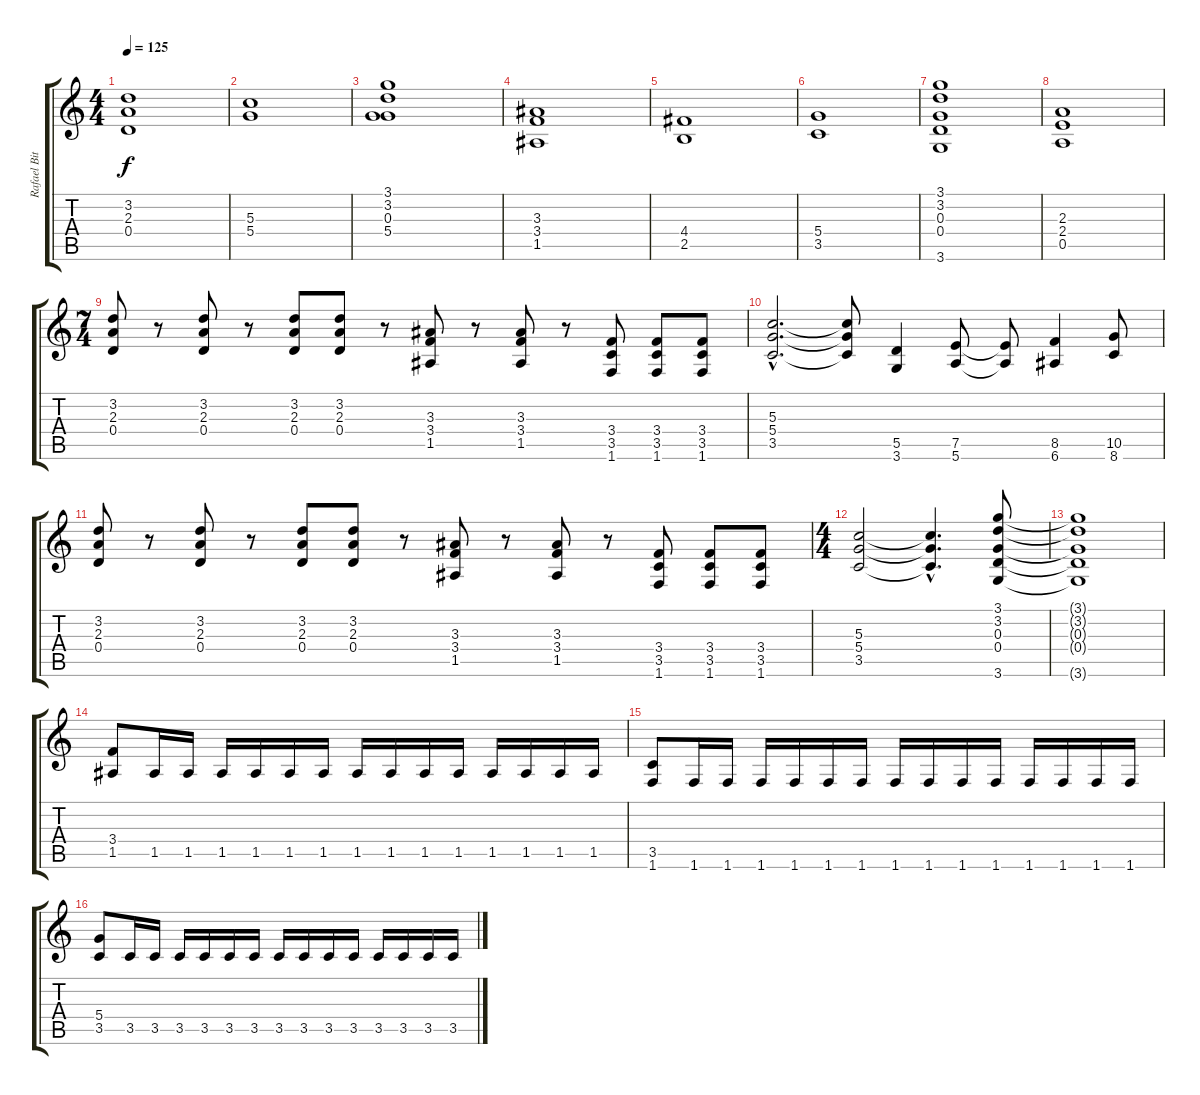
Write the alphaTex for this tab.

\track ("Rafael Bittencourt" "Rafael Bit") {instrument distortionguitar}
\staff {score tabs}
\tuning (E4 B3 G3 D3 A2 E2) {hide}
\ts (4 4)
\tempo 125
\clef g2
\ks c
(3.2 2.3 0.4).1{dy f} |
(5.3 5.4).1 |
(3.1 3.2 0.3 5.4).1 |
(3.3 3.4 1.5).1 |
(4.4 2.5).1 |
(5.4 3.5).1 |
(3.1 3.2 0.3 0.4 3.6).1 |
(2.3 2.4 0.5).1 |
\ts (7 4)
(3.2 2.3 0.4).8 r.8 (3.2 2.3 0.4).8 r.8 (3.2 2.3 0.4).8 (3.2 2.3 0.4).8 r.8 (3.3 3.4 1.5).8 r.8 (3.3 3.4 1.5).8 r.8 (3.4 3.5 1.6).8 (3.4 3.5 1.6).8 (3.4 3.5 1.6).8 |
(5.3{hac} 5.4{hac} 3.5{hac}).2{d} (5.3{t} 5.4{t} 3.5{t}).8 (5.5 3.6).4 (7.5 5.6).8 (7.5{t} 5.6{t}).8 (8.5 6.6).4 (10.5 8.6).8 |
(3.2 2.3 0.4).8 r.8 (3.2 2.3 0.4).8 r.8 (3.2 2.3 0.4).8 (3.2 2.3 0.4).8 r.8 (3.3 3.4 1.5).8 r.8 (3.3 3.4 1.5).8 r.8 (3.4 3.5 1.6).8 (3.4 3.5 1.6).8 (3.4 3.5 1.6).8 |
\ts (4 4)
(5.3 5.4 3.5).2 (5.3{hac t} 5.4{hac t} 3.5{hac t}).4{d} (3.1 3.2 0.3 0.4 3.6).8 |
(3.1{t} 3.2{t} 0.3{t} 0.4{t} 3.6{t}).1 |
(3.4 1.5).8 1.5.16 1.5.16 1.5.16 1.5.16 1.5.16 1.5.16 1.5.16 1.5.16 1.5.16 1.5.16 1.5.16 1.5.16 1.5.16 1.5.16 |
(3.5 1.6).8 1.6.16 1.6.16 1.6.16 1.6.16 1.6.16 1.6.16 1.6.16 1.6.16 1.6.16 1.6.16 1.6.16 1.6.16 1.6.16 1.6.16 |
(5.4 3.5).8 3.5.16 3.5.16 3.5.16 3.5.16 3.5.16 3.5.16 3.5.16 3.5.16 3.5.16 3.5.16 3.5.16 3.5.16 3.5.16 3.5.16
